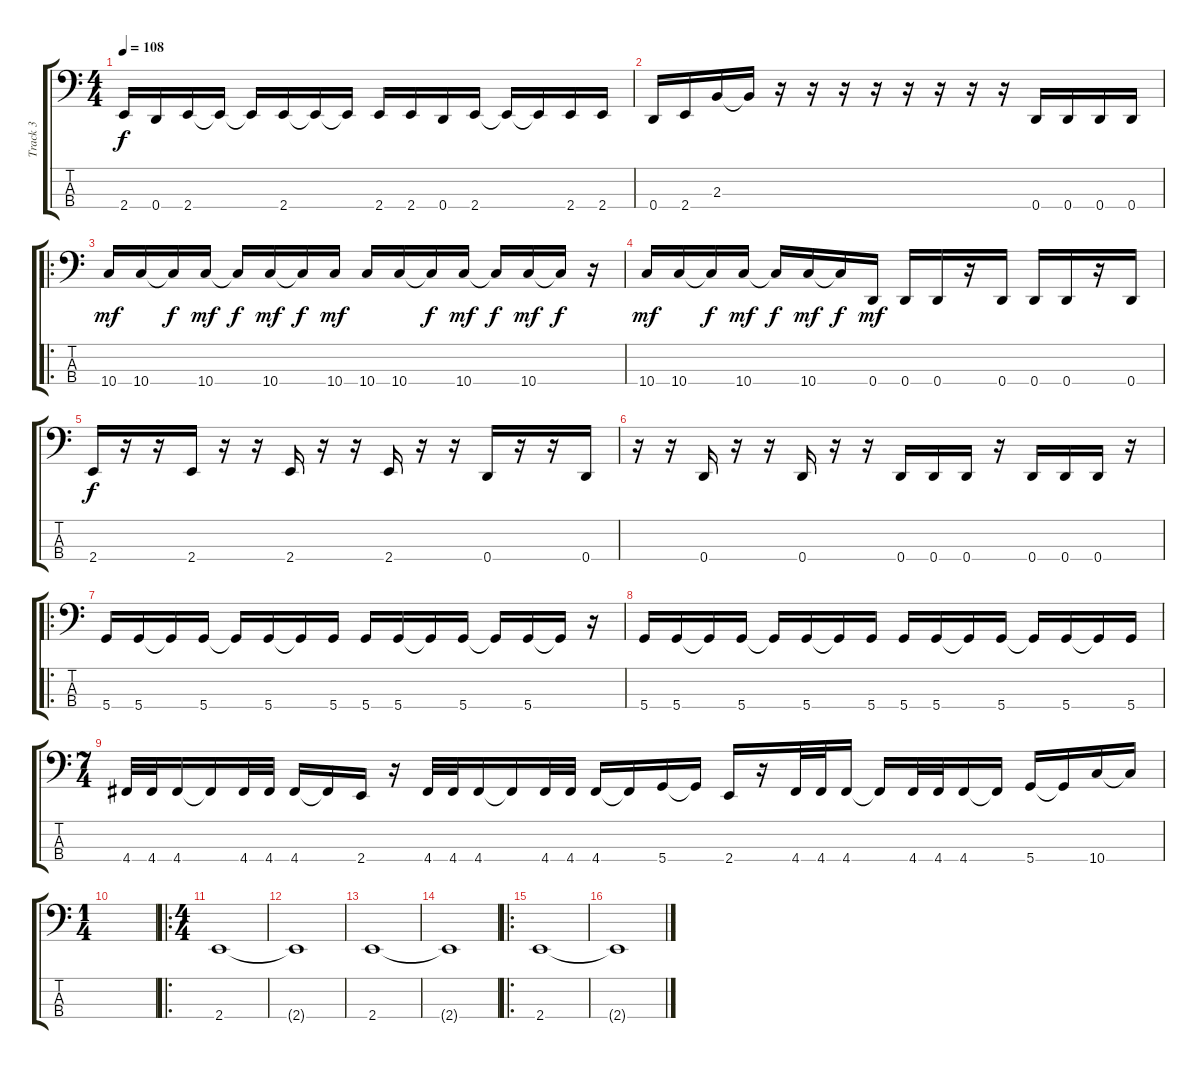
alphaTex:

\track ("Track 3" "Track 3") {instrument electricbasspick}
\staff {score tabs}
\tuning (G2 D2 A1 D1) {hide}
\ts (4 4)
\tempo 108
\clef f4
\ks c
2.4.16{dy f} 0.4.16 2.4.16 2.4{t}.16 2.4{t}.16 2.4.16 2.4{t}.16 2.4{t}.16 2.4.16 2.4.16 0.4.16 2.4.16 2.4{t}.16 2.4{t}.16 2.4.16 2.4.16 |
0.4.16 2.4.16 2.3.16 2.3{t}.16 r.16 r.16 r.16 r.16 r.16 r.16 r.16 r.16 0.4.16 0.4.16 0.4.16 0.4.16 |
\ro
10.4.16{dy mf} 10.4.16 10.4{t}.16{dy f} 10.4.16{dy mf} 10.4{t}.16{dy f} 10.4.16{dy mf} 10.4{t}.16{dy f} 10.4.16{dy mf} 10.4.16 10.4.16 10.4{t}.16{dy f} 10.4.16{dy mf} 10.4{t}.16{dy f} 10.4.16{dy mf} 10.4{t}.16{dy f} r.16 |
10.4.16{dy mf} 10.4.16 10.4{t}.16{dy f} 10.4.16{dy mf} 10.4{t}.16{dy f} 10.4.16{dy mf} 10.4{t}.16{dy f} 0.4.16{dy mf} 0.4.16 0.4.16 r.16 0.4.16 0.4.16 0.4.16 r.16 0.4.16 |
2.4.16{dy f} r.16 r.16 2.4.16 r.16 r.16 2.4.16 r.16 r.16 2.4.16 r.16 r.16 0.4.16 r.16 r.16 0.4.16 |
r.16 r.16 0.4.16 r.16 r.16 0.4.16 r.16 r.16 0.4.16 0.4.16 0.4.16 r.16 0.4.16 0.4.16 0.4.16 r.16 |
\ro
5.4.16 5.4.16 5.4{t}.16 5.4.16 5.4{t}.16 5.4.16 5.4{t}.16 5.4.16 5.4.16 5.4.16 5.4{t}.16 5.4.16 5.4{t}.16 5.4.16 5.4{t}.16 r.16 |
5.4.16 5.4.16 5.4{t}.16 5.4.16 5.4{t}.16 5.4.16 5.4{t}.16 5.4.16 5.4.16 5.4.16 5.4{t}.16 5.4.16 5.4{t}.16 5.4.16 5.4{t}.16 5.4.16 |
\ts (7 4)
4.4.32 4.4.32 4.4.16 4.4{t}.16 4.4.32 4.4.32 4.4.16 4.4{t}.16 2.4.16 r.16 4.4.32 4.4.32 4.4.16 4.4{t}.16 4.4.32 4.4.32 4.4.16 4.4{t}.16 5.4.16 5.4{t}.16 2.4.16 r.16 4.4.32 4.4.32 4.4.16 4.4{t}.16 4.4.32 4.4.32 4.4.16 4.4{t}.16 5.4.16 5.4{t}.16 10.4.16 10.4{t}.16 |
\ts (1 4)
|
\ro
\ts (4 4)
2.4.1 |
2.4{t}.1 |
2.4.1 |
2.4{t}.1 |
\ro
2.4.1 |
2.4{t}.1
